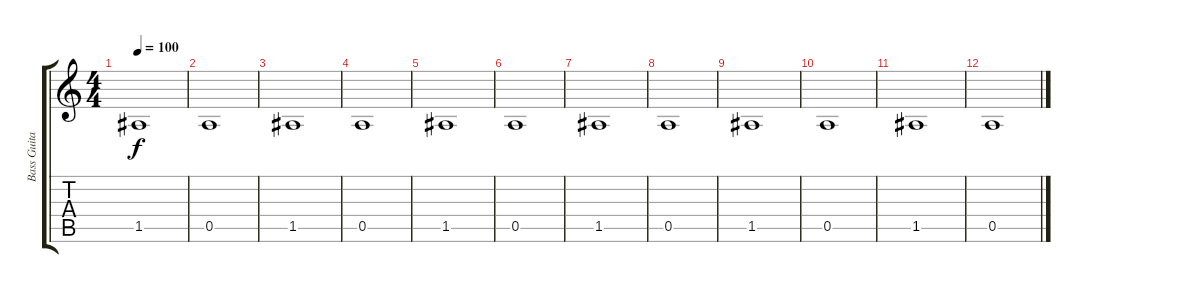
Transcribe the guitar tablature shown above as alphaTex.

\track ("Bass Guitar" "Bass Guita") {instrument acousticbass}
\staff {score tabs}
\tuning (E4 B3 G3 D3 A2 E2) {hide}
\ts (4 4)
\tempo 100
\clef g2
\ks c
1.5.1{dy f} |
0.5.1 |
1.5.1 |
0.5.1 |
1.5.1 |
0.5.1 |
1.5.1 |
0.5.1 |
1.5.1 |
0.5.1 |
1.5.1 |
0.5.1
